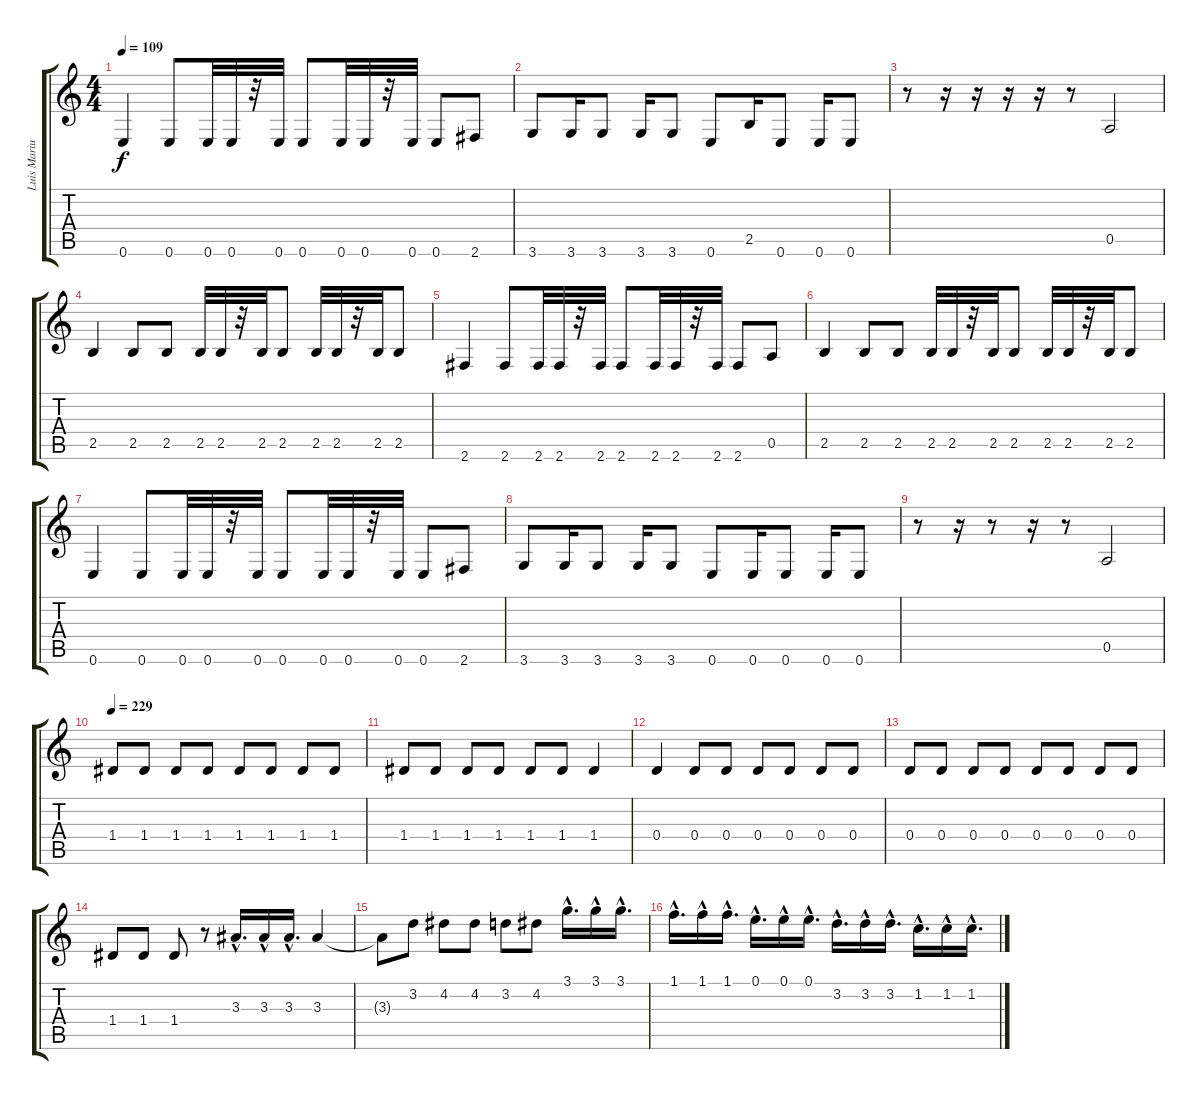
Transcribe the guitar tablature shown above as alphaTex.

\track ("Luis Mariutti" "Luis Mariu") {instrument electricbassfinger}
\staff {score tabs}
\tuning (E4 B3 G3 D3 A2 E2) {hide}
\ts (4 4)
\tempo 109
\clef g2
\ks c
0.6.4{dy f} 0.6.8 0.6.32 0.6.32 r.32 0.6.32 0.6.8 0.6.32 0.6.32 r.32 0.6.32 0.6.8 2.6.8 |
3.6.8 3.6.16 3.6.8 3.6.16 3.6.8 0.6.8 2.5.16 0.6.8 0.6.16 0.6.8 |
r.8 r.16 r.16 r.16 r.16 r.8 0.5.2 |
2.5.4 2.5.8 2.5.8 2.5.32 2.5.32 r.32 2.5.32 2.5.8 2.5.32 2.5.32 r.32 2.5.32 2.5.8 |
2.6.4 2.6.8 2.6.32 2.6.32 r.32 2.6.32 2.6.8 2.6.32 2.6.32 r.32 2.6.32 2.6.8 0.5.8 |
2.5.4 2.5.8 2.5.8 2.5.32 2.5.32 r.32 2.5.32 2.5.8 2.5.32 2.5.32 r.32 2.5.32 2.5.8 |
0.6.4 0.6.8 0.6.32 0.6.32 r.32 0.6.32 0.6.8 0.6.32 0.6.32 r.32 0.6.32 0.6.8 2.6.8 |
3.6.8 3.6.16 3.6.8 3.6.16 3.6.8 0.6.8 0.6.16 0.6.8 0.6.16 0.6.8 |
r.8 r.16 r.8 r.16 r.8 0.5.2 |
\tempo 229
1.4.8 1.4.8 1.4.8 1.4.8 1.4.8 1.4.8 1.4.8 1.4.8 |
1.4.8 1.4.8 1.4.8 1.4.8 1.4.8 1.4.8 1.4.4 |
0.4.4 0.4.8 0.4.8 0.4.8 0.4.8 0.4.8 0.4.8 |
0.4.8 0.4.8 0.4.8 0.4.8 0.4.8 0.4.8 0.4.8 0.4.8 |
1.4.8 1.4.8 1.4.8 r.8 3.3{hac}.16{d} 3.3{hac}.16 3.3{hac}.16{d} 3.3.4 |
3.3{t}.8 3.2.8 4.2.8 4.2.8 3.2.8 4.2.8 3.1{hac}.16{d} 3.1{hac}.16 3.1{hac}.16{d} |
1.1{hac}.16{d} 1.1{hac}.16 1.1{hac}.16{d} 0.1{hac}.16{d} 0.1{hac}.16 0.1{hac}.16{d} 3.2{hac}.16{d} 3.2{hac}.16 3.2{hac}.16{d} 1.2{hac}.16{d} 1.2{hac}.16 1.2{hac}.16{d}
